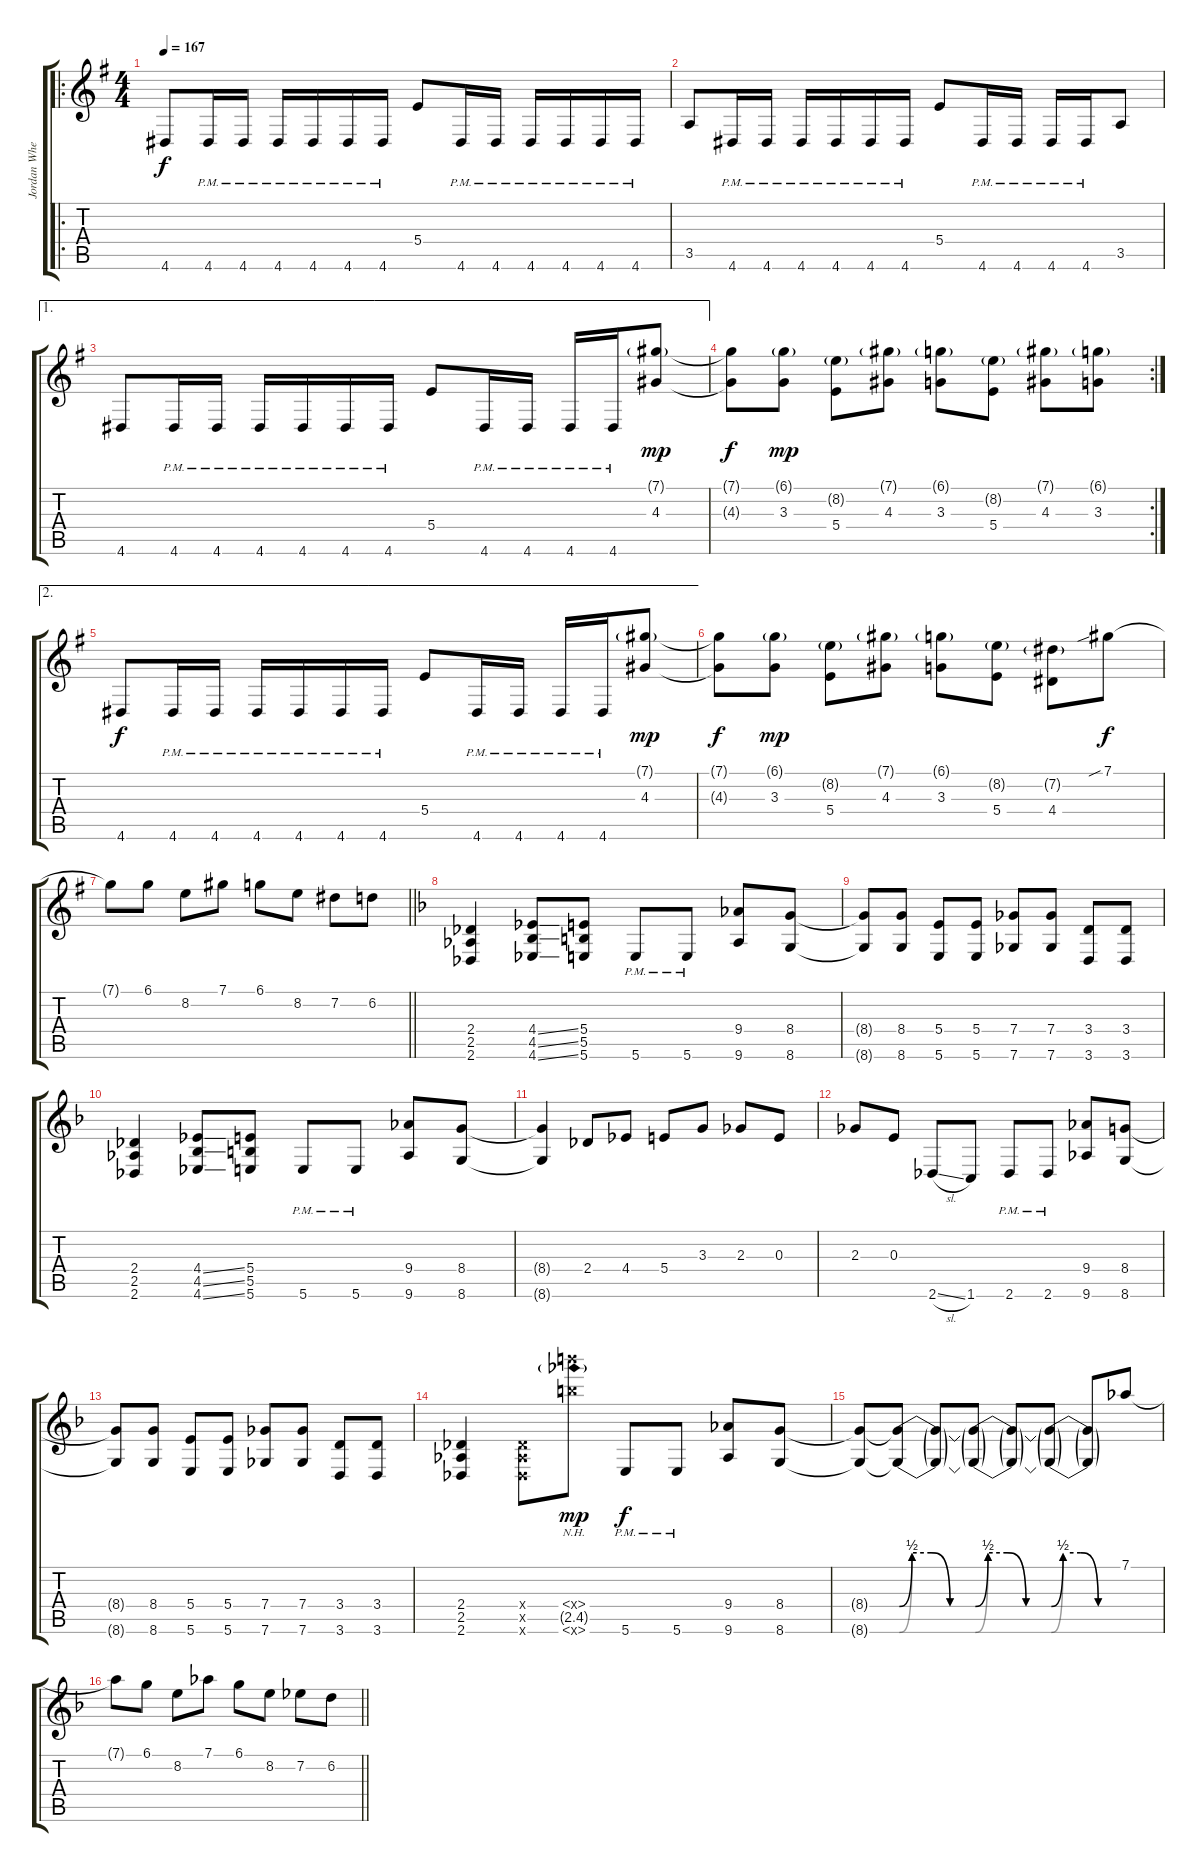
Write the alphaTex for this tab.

\track ("Jordan Whelan" "Jordan Whe") {instrument distortionguitar}
\staff {score tabs}
\tuning (Db4 Ab3 E3 B2 Gb2 B1) {hide}
\ro
\ts (4 4)
\tempo 167
\clef g2
\ks g
4.6.8{dy f} 4.6{pm}.16 4.6{pm}.16 4.6{pm}.16 4.6{pm}.16 4.6{pm}.16 4.6{pm}.16 5.4.8 4.6{pm}.16 4.6{pm}.16 4.6{pm}.16 4.6{pm}.16 4.6{pm}.16 4.6{pm}.16 |
3.5.8 4.6{pm}.16 4.6{pm}.16 4.6{pm}.16 4.6{pm}.16 4.6{pm}.16 4.6{pm}.16 5.4.8 4.6{pm}.16 4.6{pm}.16 4.6{pm}.16 4.6{pm}.16 3.5.8 |
\ae 1
4.6.8 4.6{pm}.16 4.6{pm}.16 4.6{pm}.16 4.6{pm}.16 4.6{pm}.16 4.6{pm}.16 5.4.8 4.6{pm}.16 4.6{pm}.16 4.6{pm}.16 4.6{pm}.16 (7.1{g} 4.3).8{dy mp} |
\rc 2
(7.1{t} 4.3{t}).8{dy f} (6.1{g} 3.3).8{dy mp} (8.2{g} 5.4).8 (7.1{g} 4.3).8 (6.1{g} 3.3).8 (8.2{g} 5.4).8 (7.1{g} 4.3).8 (6.1{g} 3.3).8 |
\ae 2
4.6.8{dy f} 4.6{pm}.16 4.6{pm}.16 4.6{pm}.16 4.6{pm}.16 4.6{pm}.16 4.6{pm}.16 5.4.8 4.6{pm}.16 4.6{pm}.16 4.6{pm}.16 4.6{pm}.16 (7.1{g} 4.3).8{dy mp} |
(7.1{t} 4.3{t}).8{dy f} (6.1{g} 3.3).8{dy mp} (8.2{g} 5.4).8 (7.1{g} 4.3).8 (6.1{g} 3.3).8 (8.2{g} 5.4).8 (7.2{g} 4.4).8 7.1{sib}.8{dy f} |
\barLineRight lightlight
7.1{t}.8 6.1.8 8.2.8 7.1.8 6.1.8 8.2.8 7.2.8 6.2.8 |
\ks f
(2.4 2.5 2.6).4 (4.4{ss} 4.5{ss} 4.6{ss}).8 (5.4 5.5 5.6).8 5.6{pm}.8 5.6{pm}.8 (9.4 9.6).8 (8.4 8.6).8 |
(8.4{t} 8.6{t}).8 (8.4 8.6).8 (5.4 5.6).8 (5.4 5.6).8 (7.4 7.6).8 (7.4 7.6).8 (3.4 3.6).8 (3.4 3.6).8 |
(2.4 2.5 2.6).4 (4.4{ss} 4.5{ss} 4.6{ss}).8 (5.4 5.5 5.6).8 5.6{pm}.8 5.6{pm}.8 (9.4 9.6).8 (8.4 8.6).8 |
(8.4{t} 8.6{t}).4 2.4.8 4.4.8 5.4.8 3.3.8 2.3.8 0.3.8 |
2.3.8 0.3.8 2.6{sl}.8 1.6.8 2.6{pm}.8 2.6{pm}.8 (9.4 9.6).8 (8.4 8.6).8 |
(8.4{t} 8.6{t}).8 (8.4 8.6).8 (5.4 5.6).8 (5.4 5.6).8 (7.4 7.6).8 (7.4 7.6).8 (3.4 3.6).8 (3.4 3.6).8 |
(2.4 2.5 2.6).4 (2.4{x} 2.5{x} 2.6{x}).8 (2.4{nh x} 2.5{nh g} 2.6{nh x}).8{dy mp} 5.6{pm}.8{dy f} 5.6{pm}.8 (9.4 9.6).8 (8.4 8.6).8 |
(8.4{t} 8.6{t}).8 (8.4{be (custom 0 0 10 2 25 2 40 0 60 0) t} 8.6{be (custom 0 0 10 2 25 2 40 0 60 0) t}).8 (8.4{t} 8.6{t}).8 (8.4{be (custom 0 0 10 2 25 2 40 0 60 0) t} 8.6{be (custom 0 0 10 2 25 2 40 0 60 0) t}).8 (8.4{t} 8.6{t}).8 (8.4{be (custom 0 0 10 2 25 2 40 0 60 0) t} 8.6{be (custom 0 0 10 2 25 2 40 0 60 0) t}).8 (8.4{t} 8.6{t}).8 7.1.8 |
\barLineRight lightlight
7.1{t}.8 6.1.8 8.2.8 7.1.8 6.1.8 8.2.8 7.2.8 6.2.8
